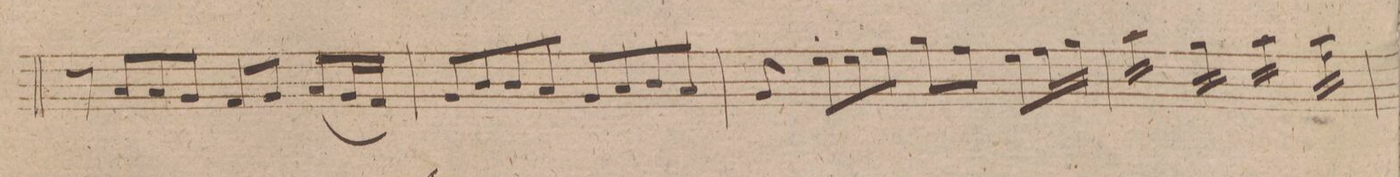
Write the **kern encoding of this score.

**kern	**dynam
*I"Violino 2do	*
*clefG2	*
*k[f#c#g#d#]	*
*met(c)	*
*M4/4	*
8r	.
8a/L	.
8a/	.
8g#/J	.
8f#/L	.
8g#/J	.
(<8a/L	.
16g#/L	.
16f#/JJ)	.
=30	=30
8g#/L	.
8b\	.
8b\	.
8a/J	.
8g#/L	.
8a/	.
8b\	.
8a/J	.
=31	=31
8g#/	.
8ee\'L	.
8ee\	.
8ff#\J	.
8gg#\L	.
8ff#\J	.
8ee\L	.
16ff#\L	.
16gg#\JJ	.
=32	=32
*tremolo	*
16aa\LL	.
16aa\	.
16aa\	.
16aa\JJ	.
16gg#\LL	.
16gg#\	.
16gg#\	.
16gg#\JJ	.
16aa\LL	.
16aa\	.
16aa\	.
16aa\JJ	.
16aa\LL 16ff#\	.
16aa\ 16ff#\	.
16aa\ 16ff#\	.
16aa\JJ 16ff#\	.
=33	=33
*-	*-
